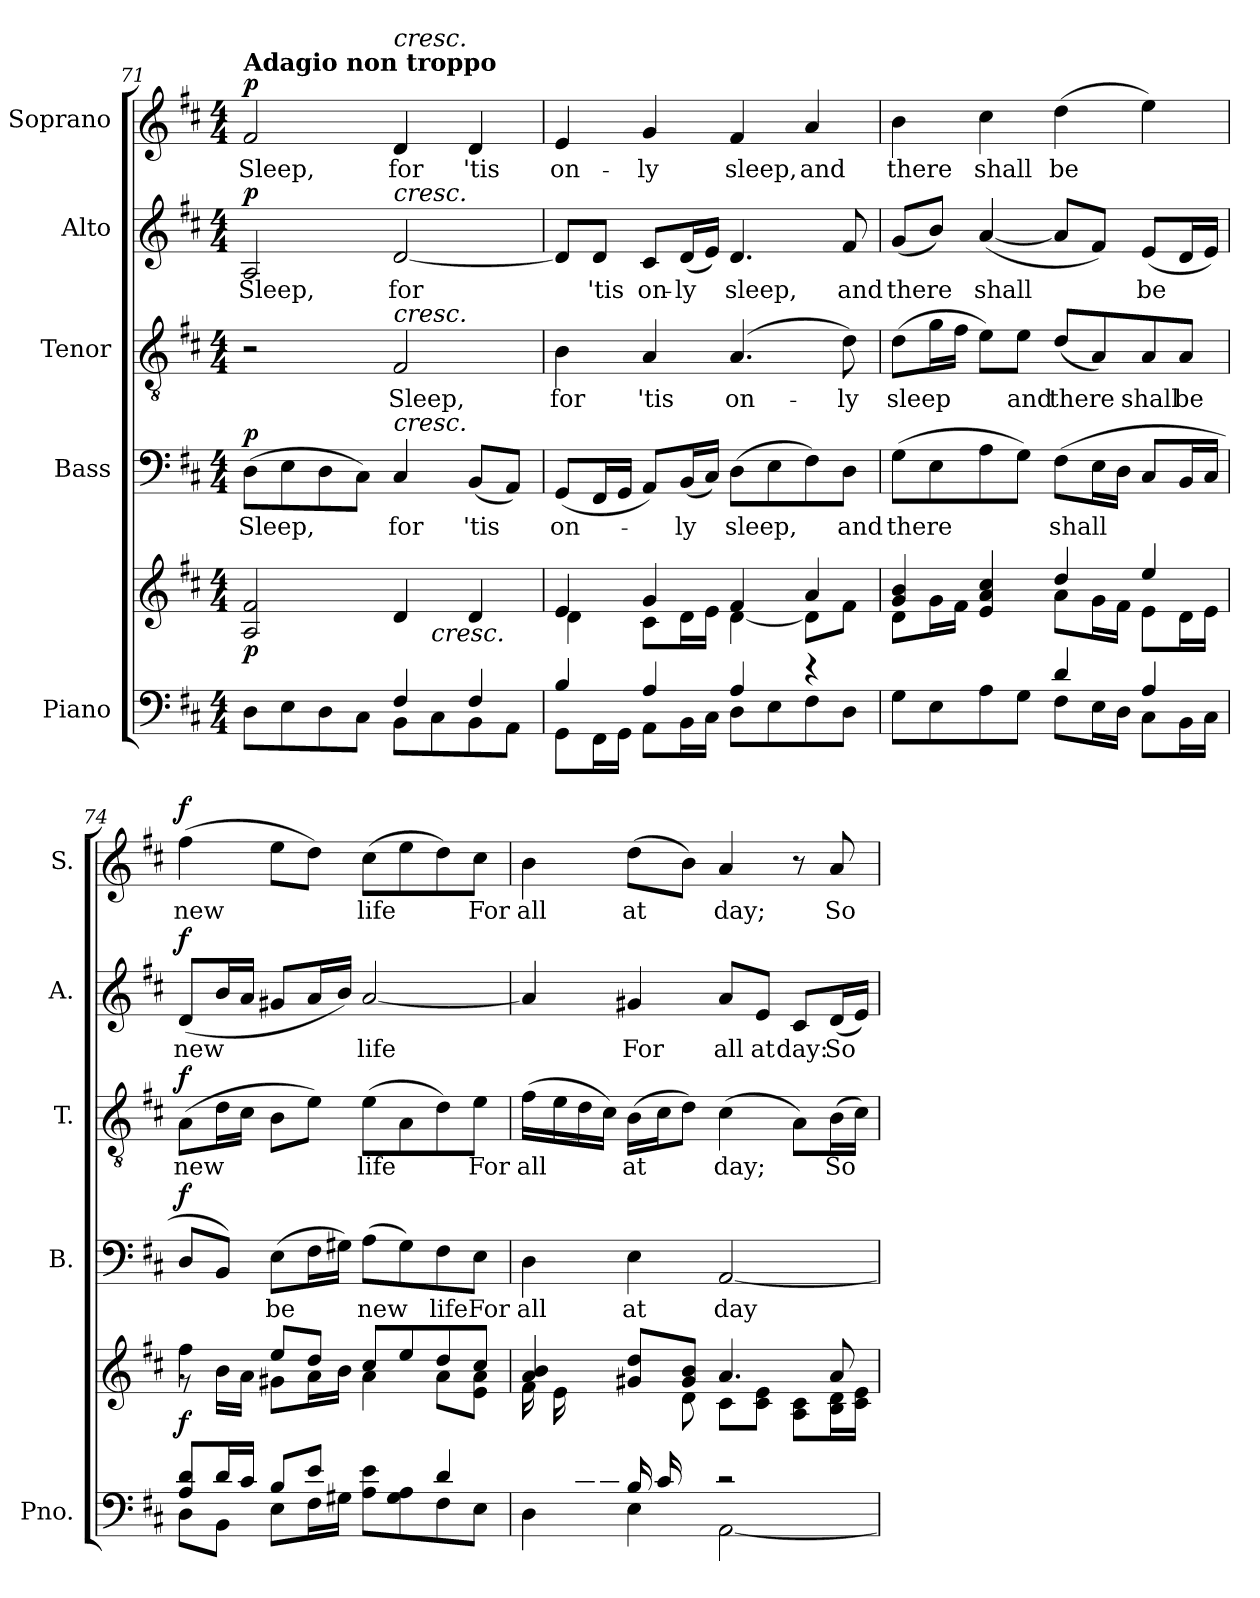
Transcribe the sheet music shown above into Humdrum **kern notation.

**kern	**kern	**dynam	**kern	**text	**dynam	**kern	**text	**dynam	**kern	**text	**dynam	**kern	**text	**dynam
*part5	*part5	*part5	*part4	*part4	*part4	*part3	*part3	*part3	*part2	*part2	*part2	*part1	*part1	*part1
*staff6	*staff5	*staff5/6	*staff4	*staff4	*staff4	*staff3	*staff3	*staff3	*staff2	*staff2	*staff2	*staff1	*staff1	*staff1
*I"Piano	*	*	*I"Bass	*	*	*I"Tenor	*	*	*I"Alto	*	*	*I"Soprano	*	*
*I'Pno.	*	*	*I'B.	*	*	*I'T.	*	*	*I'A.	*	*	*I'S.	*	*
!!LO:LB:g=z
*clefF4	*clefG2	*	*clefF4	*	*	*clefGv2	*	*	*clefG2	*	*	*clefG2	*	*
*	*	*	*	*	*	*ITrd7c12	*	*	*	*	*	*	*	*
*k[f#c#]	*k[f#c#]	*	*k[f#c#]	*	*	*k[f#c#]	*	*	*k[f#c#]	*	*	*k[f#c#]	*	*
*D:	*D:	*	*D:	*	*	*D:	*	*	*D:	*	*	*D:	*	*
*M4/4	*M4/4	*	*M4/4	*	*	*M4/4	*	*	*M4/4	*	*	*M4/4	*	*
*MM60	*MM60	*	*MM60	*	*	*MM60	*	*	*MM60	*	*	*MM60	*	*
=71	=71	=71	=71	=71	=71	=71	=71	=71	=71	=71	=71	=71	=71	=71
*^	*	*	*	*	*	*	*	*	*	*	*	*	*	*
!	!	!	!	!	!LO:LY:b:color=#000000	!	!	!	!	!	!	!	!	!	!
!	!	!	!	!	!	!	!	!	!	!	!LO:LY:b:color=#000000	!	!	!	!
!	!	!	!	!	!	!	!	!	!	!	!	!	!LO:TX:a:B:t=Adagio non troppo	!	!
!	!	!LO:TX:a:B:t=Adagio non troppo	!	!	!	!	!	!	!	!	!	!	!	!	!
!	!	!	!	!	!	!	!	!	!	!	!	!	!	!LO:LY:b:color=#000000	!
*	*	*^	*	*	*	*	*	*	*	*	*	*	*	*	*
2ryy	8Di\L	2Ai/ 2f#i	2ryy	p	(8Di\L	Sleep,	p	2r	.	.	2Ai/	Sleep,	p	2f#i/	Sleep,	p
.	8Ei\	.	.	.	8Ei\	.	.	.	.	.	.	.	.	.	.	.
.	8Di\	.	.	.	8Di\	.	.	.	.	.	.	.	.	.	.	.
.	8C#i\J	.	.	.	8C#i\J)	.	.	.	.	.	.	.	.	.	.	.
!	!	!	!	!	!	!LO:LY:b:color=#000000	!	!	!	!	!	!	!	!	!	!
!	!	!	!	!	!	!	!	!	!LO:LY:b:color=#000000	!	!	!	!	!	!	!
!	!	!	!	!	!	!	!	!	!	!	!	!LO:LY:b:color=#000000	!	!	!	!
!	!	!	!	!	!	!	!	!	!	!	!	!	!	!LO:TX:a:i:t=cresc.	!	!
!	!	!	!	!	!	!	!	!	!	!	!LO:TX:a:i:t=cresc.	!	!	!	!	!
!	!	!	!	!	!	!	!	!LO:TX:a:i:t=cresc.	!	!	!	!	!	!	!	!
!	!	!	!	!	!LO:TX:a:i:t=cresc.	!	!	!	!	!	!	!	!	!	!	!
!	!	!	!	!	!	!	!	!	!	!	!	!	!	!	!LO:LY:b:color=#000000	!
4F#i/	8BBi\L	4di/	8ryy	.	4C#i/	for	.	2FF#i/	Sleep,	.	[<2di/	for	.	4di/	for	.
!	!	!	!LO:TX:b:i:t=cresc.	!	!	!	!	!	!	!	!	!	!	!	!	!
.	8C#i\	.	4.ryy	.	.	.	.	.	.	.	.	.	.	.	.	.
!	!	!	!	!	!	!LO:LY:b:color=#000000	!	!	!	!	!	!	!	!	!	!
!	!	!	!	!	!	!	!	!	!	!	!	!	!	!	!LO:LY:b:color=#000000	!
4F#i/	8BBi\	4di/	.	.	(8BBi/L	'tis	.	.	.	.	.	.	.	4di/	'tis	.
.	8AAi\J	.	.	.	8AAi/J)	.	.	.	.	.	.	.	.	.	.	.
=72	=72	=72	=72	=72	=72	=72	=72	=72	=72	=72	=72	=72	=72	=72	=72	=72
!	!	!	!	!	!	!LO:LY:b:color=#000000	!	!	!	!	!	!	!	!	!	!
!	!	!	!	!	!	!	!	!	!LO:LY:b:color=#000000	!	!	!	!	!	!	!
!	!	!	!	!	!	!	!	!	!	!	!	!	!	!	!LO:LY:b:color=#000000	!
4Bi/	8GGi\L	4ei/	4di\	.	(8GGi/L	on-	.	4BBi\	for	.	8di/L]	.	.	4ei/	on-	.
!	!	!	!	!	!	!	!	!	!	!	!	!LO:LY:b:color=#000000	!	!	!	!
.	16FF#i\L	.	.	.	16FF#i/L	.	.	.	.	.	8di/J	'tis	.	.	.	.
.	16GGi\JJ	.	.	.	16GGi/JJ	.	.	.	.	.	.	.	.	.	.	.
!	!	!	!	!	!	!	!	!	!LO:LY:b:color=#000000	!	!	!	!	!	!	!
!	!	!	!	!	!	!	!	!	!	!	!	!LO:LY:b:color=#000000	!	!	!	!
!	!	!	!	!	!	!	!	!	!	!	!	!	!	!	!LO:LY:b:color=#000000	!
4Ai/	8AAi\L	4gi/	8c#i\L	.	8AAi/L)	.	.	4AAi/	'tis	.	8c#i/L	on-	.	4gi/	-ly	.
!	!	!	!	!	!	!LO:LY:b:color=#000000	!	!	!	!	!	!	!	!	!	!
!	!	!	!	!	!	!	!	!	!	!	!	!LO:LY:b:color=#000000	!	!	!	!
.	16BBi\L	.	16di\L	.	(16BBi/L	-ly	.	.	.	.	(16di/L	-ly	.	.	.	.
.	16C#i\JJ	.	16ei\JJ	.	16C#i/JJ)	.	.	.	.	.	16ei/JJ)	.	.	.	.	.
!	!	!	!	!	!	!LO:LY:b:color=#000000	!	!	!	!	!	!	!	!	!	!
!	!	!	!	!	!	!	!	!	!LO:LY:b:color=#000000	!	!	!	!	!	!	!
!	!	!	!	!	!	!	!	!	!	!	!	!LO:LY:b:color=#000000	!	!	!	!
!	!	!	!	!	!	!	!	!	!	!	!	!	!	!	!LO:LY:b:color=#000000	!
4Ai/	8Di\L	4f#i/	[<4di\	.	(8Di\L	sleep,	.	(4.AAi/	on-	.	4.di/	sleep,	.	4f#i/	sleep,	.
.	8Ei\	.	.	.	8Ei\	.	.	.	.	.	.	.	.	.	.	.
!	!	!	!	!	!	!	!	!	!	!	!	!	!	!	!LO:LY:b:color=#000000	!
4r	8F#i\	4ai/	8di\L]	.	8F#i\)	.	.	.	.	.	.	.	.	4ai/	and	.
!	!	!	!	!	!	!LO:LY:b:color=#000000	!	!	!	!	!	!	!	!	!	!
!	!	!	!	!	!	!	!	!	!LO:LY:b:color=#000000	!	!	!	!	!	!	!
!	!	!	!	!	!	!	!	!	!	!	!	!LO:LY:b:color=#000000	!	!	!	!
.	8Di\J	.	8f#i\J	.	8Di\J	and	.	8Di\)	-ly	.	8f#i/	and	.	.	.	.
=73	=73	=73	=73	=73	=73	=73	=73	=73	=73	=73	=73	=73	=73	=73	=73	=73
!	!	!	!	!	!	!LO:LY:b:color=#000000	!	!	!	!	!	!	!	!	!	!
!	!	!	!	!	!	!	!	!	!LO:LY:b:color=#000000	!	!	!	!	!	!	!
!	!	!	!	!	!	!	!	!	!	!	!	!LO:LY:b:color=#000000	!	!	!	!
!	!	!	!	!	!	!	!	!	!	!	!	!	!	!	!LO:LY:b:color=#000000	!
2ryy	8Gi\L	4gi/ 4bi	8di\L	.	(8Gi\L	there	.	(8Di\L	sleep	.	(8gi/L	there	.	4bi\	there	.
.	8Ei\	.	16gi\L	.	8Ei\	.	.	16Gi\L	.	.	8bi/J)	.	.	.	.	.
.	.	.	16f#i\JJ	.	.	.	.	16F#i\JJ	.	.	.	.	.	.	.	.
!	!	!	!	!	!	!	!	!	!	!	!	!LO:LY:b:color=#000000	!	!	!	!
!	!	!	!	!	!	!	!	!	!	!	!	!	!	!	!LO:LY:b:color=#000000	!
.	8Ai\	4ei/ 4ai 4cc#i	4ryy	.	8Ai\	.	.	8Ei\L)	.	.	([<4ai/	shall	.	4cc#i\	shall	.
!	!	!	!	!	!	!	!	!	!LO:LY:b:color=#000000	!	!	!	!	!	!	!
.	8Gi\J	.	.	.	8Gi\J)	.	.	8Ei\J	and	.	.	.	.	.	.	.
!	!	!	!	!	!	!LO:LY:b:color=#000000	!	!	!	!	!	!	!	!	!	!
!	!	!	!	!	!	!	!	!	!LO:LY:b:color=#000000	!	!	!	!	!	!	!
!	!	!	!	!	!	!	!	!	!	!	!	!	!	!	!LO:LY:b:color=#000000	!
4di/	8F#i\L	4ddi/	8ai\L	.	(8F#i\L	shall	.	(8Di/L	there	.	8ai/L]	.	.	(4ddi\	be	.
.	16Ei\L	.	16gi\L	.	16Ei\L	.	.	8AAi/)	.	.	8f#i/J)	.	.	.	.	.
.	16Di\JJ	.	16f#i\JJ	.	16Di\JJ	.	.	.	.	.	.	.	.	.	.	.
!	!	!	!	!	!	!	!	!	!LO:LY:b:color=#000000	!	!	!	!	!	!	!
!	!	!	!	!	!	!	!	!	!	!	!	!LO:LY:b:color=#000000	!	!	!	!
4Ai/	8C#i\L	4eei/	8ei\L	.	8C#i/L	.	.	8AAi/	shall	.	(8ei/L	be	.	4eei\)	.	.
!	!	!	!	!	!	!	!	!	!LO:LY:b:color=#000000	!	!	!	!	!	!	!
.	16BBi\L	.	16di\L	.	16BBi/L	.	.	8AAi/J	be	.	16di/L	.	.	.	.	.
.	16C#i\JJ	.	16ei\JJ	.	16C#i/JJ	.	.	.	.	.	16ei/JJ)	.	.	.	.	.
!!LO:PB:g=z
=74	=74	=74	=74	=74	=74	=74	=74	=74	=74	=74	=74	=74	=74	=74	=74	=74
*	*	*	*^	*	*	*	*	*	*	*	*	*	*	*	*	*
!	!	!	!	!	!	!	!	!	!	!LO:LY:b:color=#000000	!	!	!	!	!	!	!
!	!	!	!	!	!	!	!	!	!	!	!	!	!LO:LY:b:color=#000000	!	!	!	!
!	!	!	!	!	!	!	!	!	!	!	!	!	!	!	!	!LO:LY:b:color=#000000	!
8Ai/ 8diL	8Di\L	4ff#i\	8r	8ryy	f	8Di/L	.	f	(8AAi\L	new	f	(8di/L	new	f	(4ff#i\	new	f
16di/L	8BBi\J	.	16bi\LL	2..ryy	.	8BBi/J)	.	.	16Di\L	.	.	16bi/L	.	.	.	.	.
16c#i/JJ	.	.	16ai\JJ	.	.	.	.	.	16C#i\JJ	.	.	16ai/JJ	.	.	.	.	.
!	!	!	!	!	!	!	!LO:LY:b:color=#000000	!	!	!	!	!	!	!	!	!	!
8Bi/L	8Ei\L	8eei/L	8g#Xi\L	.	.	(8Ei\L	be	.	8BBi\L	.	.	8g#Xi/L	.	.	8eei\L	.	.
8ei/J	16F#i\L	8ddi/J	16ai\L	.	.	16F#i\L	.	.	8Ei\J)	.	.	16ai/L	.	.	8ddi\J)	.	.
.	16G#Xi\JJ	.	16bi\JJ	.	.	16G#Xi\JJ)	.	.	.	.	.	16bi/JJ)	.	.	.	.	.
!	!	!	!	!	!	!	!LO:LY:b:color=#000000	!	!	!	!	!	!	!	!	!	!
!	!	!	!	!	!	!	!	!	!	!LO:LY:b:color=#000000	!	!	!	!	!	!	!
!	!	!	!	!	!	!	!	!	!	!	!	!	!LO:LY:b:color=#000000	!	!	!	!
!	!	!	!	!	!	!	!	!	!	!	!	!	!	!	!	!LO:LY:b:color=#000000	!
4ryy	8Ai\ 8eiL	8cc#i/L	4ai\	.	.	(8Ai\L	new	.	(8Ei\L	life	.	[<2ai/	life	.	(8cc#i\L	life	.
.	8G#i\ 8Ai	8eei/	.	.	.	8G#i\)	.	.	8AAi\	.	.	.	.	.	8eei\	.	.
!	!	!	!	!	!	!	!LO:LY:b:color=#000000	!	!	!	!	!	!	!	!	!	!
4di/	8F#i\	8ddi/	8ai\L	.	.	8F#i\	life	.	8Di\)	.	.	.	.	.	8ddi\)	.	.
!	!	!	!	!	!	!	!LO:LY:b:color=#000000	!	!	!	!	!	!	!	!	!	!
!	!	!	!	!	!	!	!	!	!	!LO:LY:b:color=#000000	!	!	!	!	!	!	!
!	!	!	!	!	!	!	!	!	!	!	!	!	!	!	!	!LO:LY:b:color=#000000	!
.	8Ei\J	8cc#i/J	8ei\ 8aiJ	.	.	8Ei\J	For	.	8Ei\J	For	.	.	.	.	8cc#i\J	For	.
=75	=75	=75	=75	=75	=75	=75	=75	=75	=75	=75	=75	=75	=75	=75	=75	=75	=75
!	!	!	!	!	!	!	!LO:LY:b:color=#000000	!	!	!	!	!	!	!	!	!	!
!	!	!	!	!	!	!	!	!	!	!LO:LY:b:color=#000000	!	!	!	!	!	!	!
!	!	!	!	!	!	!	!	!	!	!	!	!	!	!	!	!LO:LY:b:color=#000000	!
8ryy	4Di\	4ai/ 4bi	2ryy	16f#i\LL	.	4Di\	all	.	(16F#i\LL	all	.	4ai/]	.	.	4bi\	all	.
.	.	.	.	16ei\	.	.	.	.	16Ei\	.	.	.	.	.	.	.	.
16di/	.	.	.	4ryy	.	.	.	.	16Di\	.	.	.	.	.	.	.	.
16c#i/JJ	.	.	.	.	.	.	.	.	16C#i\JJ)	.	.	.	.	.	.	.	.
!	!	!	!	!	!	!	!LO:LY:b:color=#000000	!	!	!	!	!	!	!	!	!	!
!	!	!	!	!	!	!	!	!	!	!LO:LY:b:color=#000000	!	!	!	!	!	!	!
!	!	!	!	!	!	!	!	!	!	!	!	!	!LO:LY:b:color=#000000	!	!	!	!
!	!	!	!	!	!	!	!	!	!	!	!	!	!	!	!	!LO:LY:b:color=#000000	!
16Bi/LL	4Ei\	8g#Xi/ 8ddiL	.	.	.	4Ei\	at	.	(16BBi\LL	at	.	4g#Xi/	For	.	(8ddi\L	at	.
16c#i/J	.	.	.	.	.	.	.	.	16C#i\J	.	.	.	.	.	.	.	.
8ryy	.	8g#i/ 8biJ	.	8di\J	.	.	.	.	8Di\J)	.	.	.	.	.	8bi\J)	.	.
!	!	!	!	!	!	!	!LO:LY:b:color=#000000	!	!	!	!	!	!	!	!	!	!
!	!	!	!	!	!	!	!	!	!	!LO:LY:b:color=#000000	!	!	!	!	!	!	!
!	!	!	!	!	!	!	!	!	!	!	!	!	!LO:LY:b:color=#000000	!	!	!	!
!	!	!	!	!	!	!	!	!	!	!	!	!	!	!	!	!LO:LY:b:color=#000000	!
2r	[<2AAi\	4.ai/	8c#i\L	2ryy	.	[<2AAi/	day	.	(4C#i\	day;	.	8ai/L	all	.	4ai/	day;	.
!	!	!	!	!	!	!	!	!	!	!	!	!	!LO:LY:b:color=#000000	!	!	!	!
.	.	.	8c#i\ 8eiJ	.	.	.	.	.	.	.	.	8ei/J	at	.	.	.	.
!	!	!	!	!	!	!	!	!	!	!	!	!	!LO:LY:b:color=#000000	!	!	!	!
.	.	.	8Ai\ 8c#iL	.	.	.	.	.	8AAi\L)	.	.	8c#i/L	day:	.	8r	.	.
!	!	!	!	!	!	!	!	!	!	!LO:LY:b:color=#000000	!	!	!	!	!	!	!
!	!	!	!	!	!	!	!	!	!	!	!	!	!LO:LY:b:color=#000000	!	!	!	!
!	!	!	!	!	!	!	!	!	!	!	!	!	!	!	!	!LO:LY:b:color=#000000	!
.	.	8ai/	16Bi\ 16diL	.	.	.	.	.	(16BBi\L	So	.	(16di/L	So	.	8ai/	So	.
.	.	.	16c#i\ 16eiJJ	.	.	.	.	.	16C#i\JJ)	.	.	16ei/JJ)	.	.	.	.	.
*v	*v	*	*	*	*	*	*	*	*	*	*	*	*	*	*	*	*
*	*v	*v	*v	*	*	*	*	*	*	*	*	*	*	*	*	*
=	=	=	=	=	=	=	=	=	=	=	=	=	=	=
*-	*-	*-	*-	*-	*-	*-	*-	*-	*-	*-	*-	*-	*-	*-
